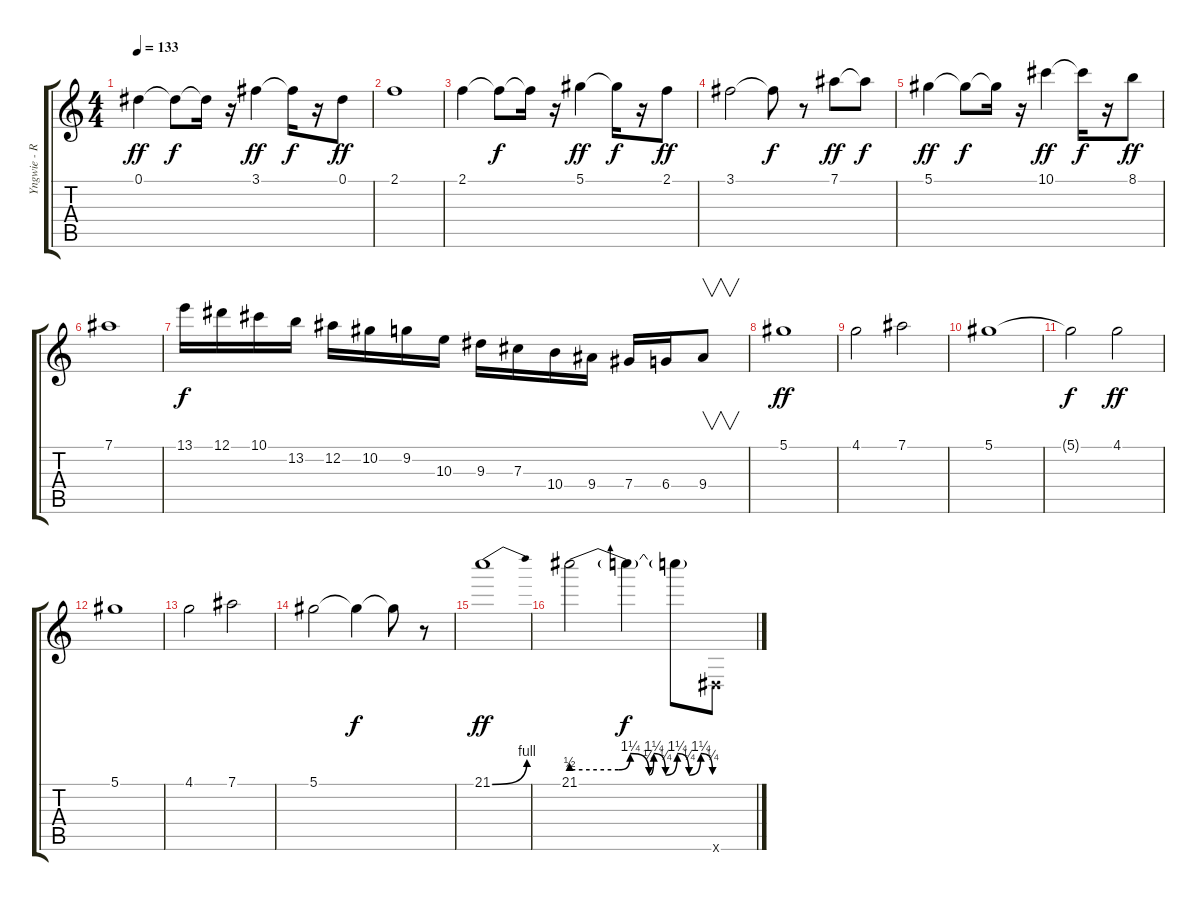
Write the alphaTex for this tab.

\track ("Yngwie - Rythm" "Yngwie - R") {instrument overdrivenguitar}
\staff {score tabs}
\tuning (Eb4 Bb3 Gb3 Db3 Ab2 Eb2) {hide}
\ts (4 4)
\tempo 133
\clef g2
\ks c
0.1.4{dy ff} 0.1{t}.8{dy f} 0.1{t}.16 r.16 3.1.4{dy ff} 3.1{t}.16{dy f} r.16 0.1.8{dy ff} |
2.1.1 |
2.1.4 2.1{t}.8{dy f} 2.1{t}.16 r.16 5.1.4{dy ff} 5.1{t}.16{dy f} r.16 2.1.8{dy ff} |
3.1.2 3.1{t}.8{dy f} r.8 7.1.8{dy ff} 7.1{t}.8{dy f} |
5.1.4{dy ff} 5.1{t}.8{dy f} 5.1{t}.16 r.16 10.1.4{dy ff} 10.1{t}.16{dy f} r.16 8.1.8{dy ff} |
7.1.1 |
13.1.16{dy f} 12.1.16 10.1.16 13.2.16 12.2.16 10.2.16 9.2.16 10.3.16 9.3.16 7.3.16 10.4.16 9.4.16 7.4.16 6.4.16 9.4.8{v} |
5.1.1{dy ff} |
4.1.2 7.1.2 |
5.1.1 |
5.1{t}.2{dy f} 4.1.2{dy ff} |
5.1.1 |
4.1.2 7.1.2 |
5.1.2 5.1{t}.4{dy f} 5.1{t}.8 r.8 |
21.1{be (bend 0 0 60 4)}.1{dy ff} |
21.1{be (custom 0 2 20 2 25 5 33 1 35 5 40 1 45 5 50 1 55 5 60 1)}.2 21.1{t}.4{dy f} 21.1{t}.8 0.6{x}.8
